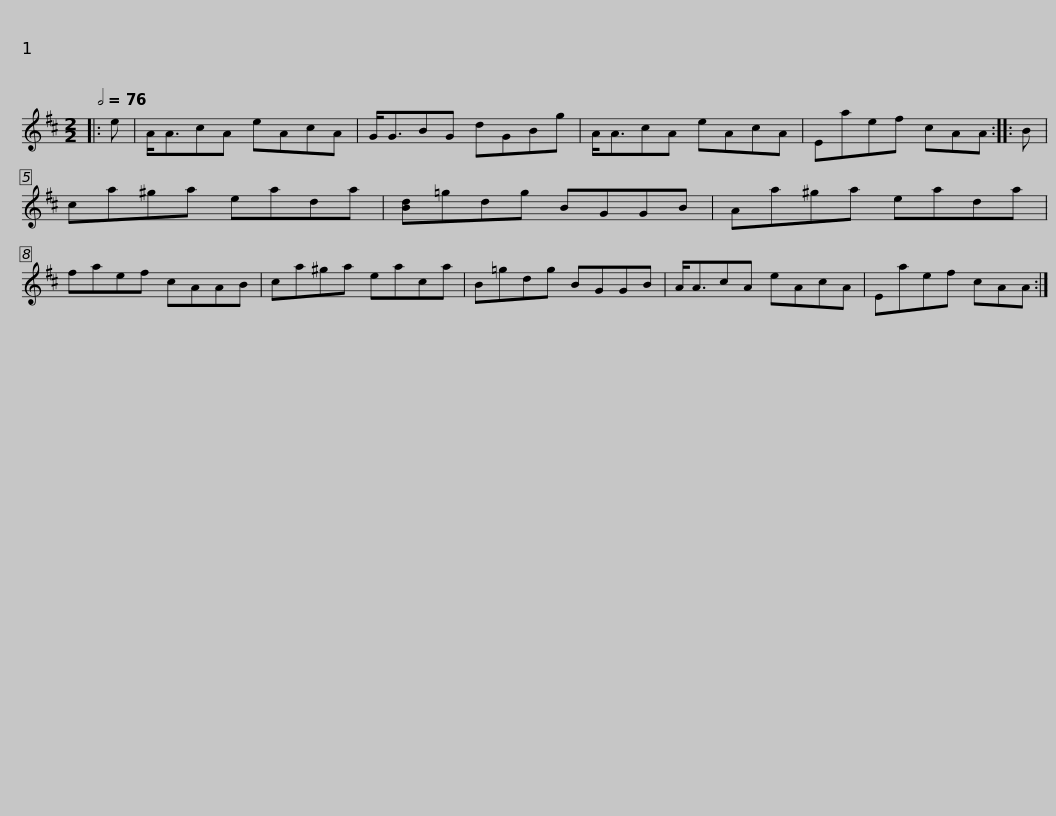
X:1
L:1/8
Q:1/2=76
M:2/2
I:linebreak $
K:D
V:1 treble
V:1
|: e | A<AcA eAcA | G<GBG dGBg | A<AcA eAcA | Eaef cAA :: %5
 B |$ ca^ga eada | [Bd]=gdg BGGB | Aa^ga eada | faef cAAB | %10
 ca^ga eaca |$ B=gdg BGGB | A<AcA eAcA | Eaef cAA :| %14
